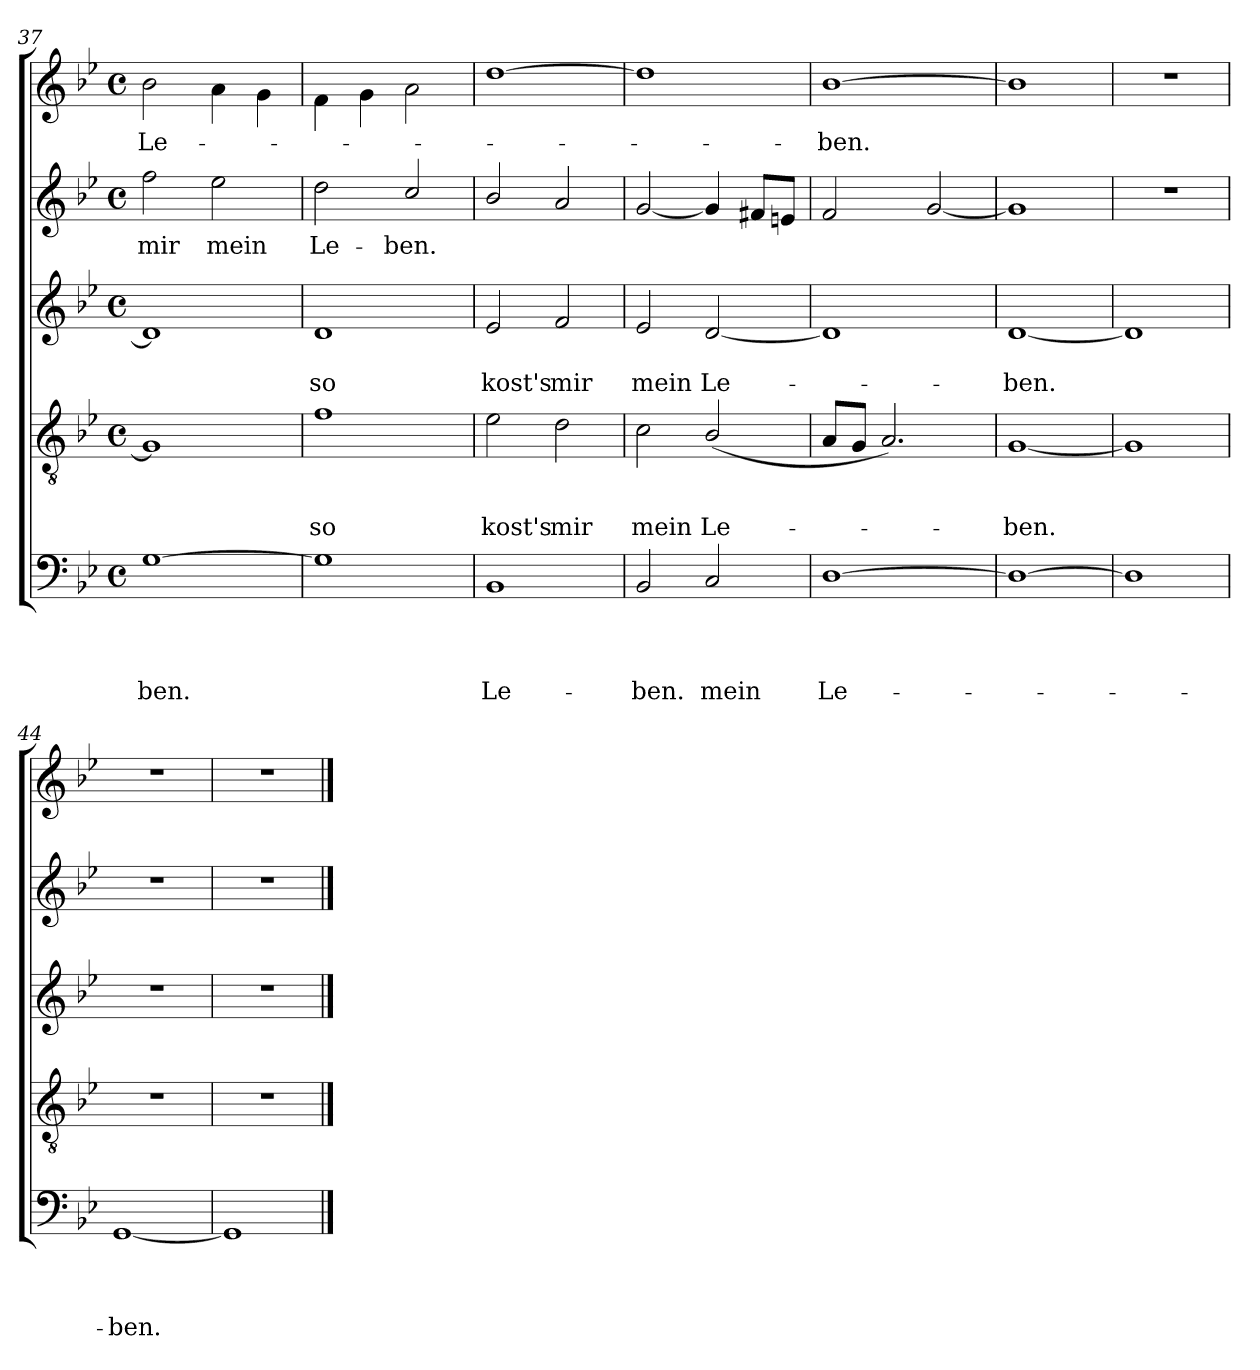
**kern	**text	**text	**text	**text	**kern	**text	**text	**text	**kern	**text	**text	**kern	**text	**kern	**text
*part4	*part4	*part4	*part4	*part4	*part3	*part3	*part3	*part3	*part2	*part2	*part2	*part1	*part1	*part1	*part1
*staff5	*staff5	*staff5	*staff5	*staff5	*staff4	*staff4	*staff4	*staff4	*staff3	*staff3	*staff3	*staff2	*staff2	*staff1	*staff1
!!LO:LB:g=z
*clefF4	*	*	*	*	*clefGv2	*	*	*	*clefG2	*	*	*clefG2	*	*clefG2	*
*k[b-e-]	*	*	*	*	*k[b-e-]	*	*	*	*k[b-e-]	*	*	*k[b-e-]	*	*k[b-e-]	*
*B-:	*	*	*	*	*B-:	*	*	*	*B-:	*	*	*B-:	*	*B-:	*
*M4/4	*	*	*	*	*M4/4	*	*	*	*M4/4	*	*	*M4/4	*	*M4/4	*
*met(c)	*	*	*	*	*met(c)	*	*	*	*met(c)	*	*	*met(c)	*	*met(c)	*
=37	=37	=37	=37	=37	=37	=37	=37	=37	=37	=37	=37	=37	=37	=37	=37
!	!	!	!	!LO:LY:b	!	!	!	!	!	!	!	!	!LO:LY:b	!	!LO:LY:b
[>1G	.	.	.	-ben.	1G]	.	.	.	1d]	.	.	2ff\	-mir	2b-\	Le-
!	!	!	!	!	!	!	!	!	!	!	!	!	!LO:LY:b	!	!
.	.	.	.	.	.	.	.	.	.	.	.	2ee-\	mein	4a\	.
.	.	.	.	.	.	.	.	.	.	.	.	.	.	4g\	.
=38	=38	=38	=38	=38	=38	=38	=38	=38	=38	=38	=38	=38	=38	=38	=38
!	!	!	!	!	!	!	!	!LO:LY:b	!	!	!LO:LY:b	!	!LO:LY:b	!	!
1G]	.	.	.	.	1f	.	.	so	1d	.	so	2dd\	Le-	4f\	.
.	.	.	.	.	.	.	.	.	.	.	.	.	.	4g\	.
!	!	!	!	!	!	!	!	!	!	!	!	!	!LO:LY:b	!	!
.	.	.	.	.	.	.	.	.	.	.	.	2cc/	-ben.	2a\	.
=39	=39	=39	=39	=39	=39	=39	=39	=39	=39	=39	=39	=39	=39	=39	=39
!	!	!	!	!LO:LY:b	!	!	!	!LO:LY:b	!	!	!LO:LY:b	!	!	!	!
1BB-	.	.	.	Le-	2e-\	.	.	kost's	2e-/	.	kost's	2b-/	.	[>1dd	.
!	!	!	!	!	!	!	!	!LO:LY:b	!	!	!LO:LY:b	!	!	!	!
.	.	.	.	.	2d\	.	.	mir	2f/	.	mir	2a/	.	.	.
=40	=40	=40	=40	=40	=40	=40	=40	=40	=40	=40	=40	=40	=40	=40	=40
!	!	!	!	!LO:LY:b	!	!	!	!LO:LY:b	!	!	!LO:LY:b	!	!	!	!
2BB-/	.	.	.	-ben.	2c\	.	.	mein	2e-/	.	mein	[<2g/	.	1dd]	.
!	!	!	!	!LO:LY:b	!	!	!	!LO:LY:b	!	!	!LO:LY:b	!	!	!	!
2C/	.	.	.	mein	(<2B-/	.	.	Le-	[<2d/	.	Le-	4g/]	.	.	.
.	.	.	.	.	.	.	.	.	.	.	.	8f#X/L	.	.	.
.	.	.	.	.	.	.	.	.	.	.	.	8en/J	.	.	.
=41	=41	=41	=41	=41	=41	=41	=41	=41	=41	=41	=41	=41	=41	=41	=41
!	!	!	!	!LO:LY:b	!	!	!	!	!	!	!	!	!	!	!LO:LY:b
[>1D	.	.	.	Le-	8A/L	.	.	.	1d]	.	.	2f/	.	[>1b-	ben.
.	.	.	.	.	8G/J	.	.	.	.	.	.	.	.	.	.
.	.	.	.	.	2.A/)	.	.	.	.	.	.	.	.	.	.
.	.	.	.	.	.	.	.	.	.	.	.	[<2g/	.	.	.
=42	=42	=42	=42	=42	=42	=42	=42	=42	=42	=42	=42	=42	=42	=42	=42
!	!	!	!	!	!	!	!	!LO:LY:b	!	!	!LO:LY:b	!	!	!	!
1D_	.	.	.	.	[<1G	.	.	-ben.	[<1d	.	-ben.	1g]	.	1b-]	.
!!LO:LB:g=z
=43	=43	=43	=43	=43	=43	=43	=43	=43	=43	=43	=43	=43	=43	=43	=43
1D]	.	.	.	.	1G]	.	.	.	1d]	.	.	1r	.	1r	.
=44	=44	=44	=44	=44	=44	=44	=44	=44	=44	=44	=44	=44	=44	=44	=44
!	!	!	!	!LO:LY:b	!	!	!	!	!	!	!	!	!	!	!
[<1GG	.	.	.	-ben.	1r	.	.	.	1r	.	.	1r	.	1r	.
=45	=45	=45	=45	=45	=45	=45	=45	=45	=45	=45	=45	=45	=45	=45	=45
1GG]	.	.	.	.	1r	.	.	.	1r	.	.	1r	.	1r	.
==	==	==	==	==	==	==	==	==	==	==	==	==	==	==	==
*-	*-	*-	*-	*-	*-	*-	*-	*-	*-	*-	*-	*-	*-	*-	*-
